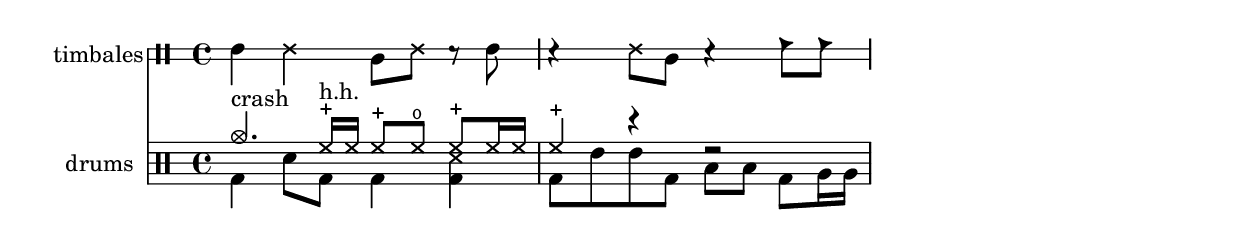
%% Do not edit this file; it is auto-generated from LSR http://lsr.dsi.unimi.it
%% This file is in the public domain.
\version "2.11.61"

\header {
  lsrtags = "rhythms, percussion"

  texidoces = "
Mediante la utilización de las potentes herramientas preconfiguradas
como la función @code{\\drummode} y el contexto @code{DrumStaff}, la
introducción de partes para percusión es muy fácil: las percusiones se
sitúan en sus propias posiciones de pentagrama (con una clave
especial) y tienen las cabezas correspondientes al instrumento.  Es
posible añadir un símbolo adicional a la percusión o reducir el número
de líneas.

"
  doctitlees = "Escritura de partes de percusión"

  texidoc = "
Using the powerful pre-configured tools such as the @code{\\drummode}
function and the @code{DrumStaff} context, inputting drum parts is
quite easy: drums are placed at their own staff positions (with a
special clef symbol) and have note heads according to the drum.
Attaching an extra symbol to the drum or restricting the number of
lines is possible. 

"
  doctitle = "Adding drum parts"
} % begin verbatim
drh = \drummode { cymc4.^"crash" hhc16^"h.h." hh hhc8 hho hhc8 hh16 hh hhc4 r4 r2 }
drl = \drummode { bd4 sn8 bd bd4 << bd ss >>  bd8 tommh tommh bd toml toml bd tomfh16 tomfh }
timb = \drummode { timh4 ssh timl8 ssh r timh r4 ssh8 timl r4 cb8 cb }

\score {
  <<
    \new DrumStaff \with {
      drumStyleTable = #timbales-style
      \override StaffSymbol #'line-count = #2
      \override BarLine #'bar-size = #2
    } <<
      \set Staff.instrumentName = #"timbales"
      \timb
    >>
    \new DrumStaff <<
      \set Staff.instrumentName = #"drums"
      \new DrumVoice { \stemUp \drh }
      \new DrumVoice { \stemDown \drl }
    >>
  >>
  \layout { }
  \midi {
    \context {
      \Score
      tempoWholesPerMinute = #(ly:make-moment 120 4)
    }
  }
}
